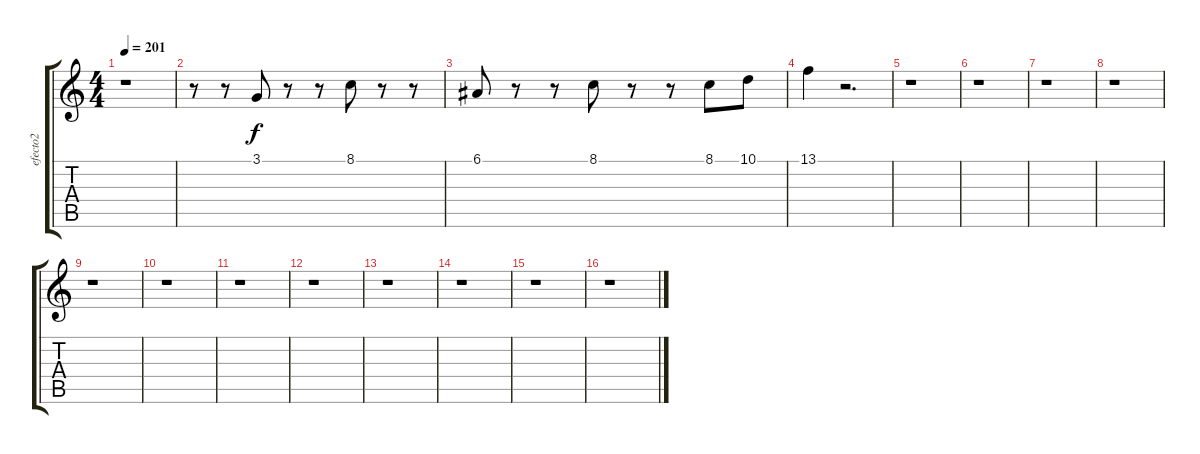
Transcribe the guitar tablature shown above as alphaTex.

\track ("efecto2" "efecto2") {solo instrument pad6metallic}
\staff {score tabs}
\tuning (E4 B3 G3 D3 A2 E2) {hide}
\ts (4 4)
\tempo 201
\clef g2
\ks c
r.1{dy f instrument pad6metallic} |
r.8 r.8 3.1.8 r.8 r.8 8.1.8 r.8 r.8 |
6.1.8 r.8 r.8 8.1.8 r.8 r.8 8.1.8 10.1.8 |
13.1.4 r.2{d} |
r.1 |
r.1 |
r.1 |
r.1 |
r.1 |
r.1 |
r.1 |
r.1 |
r.1 |
r.1 |
r.1 |
r.1
